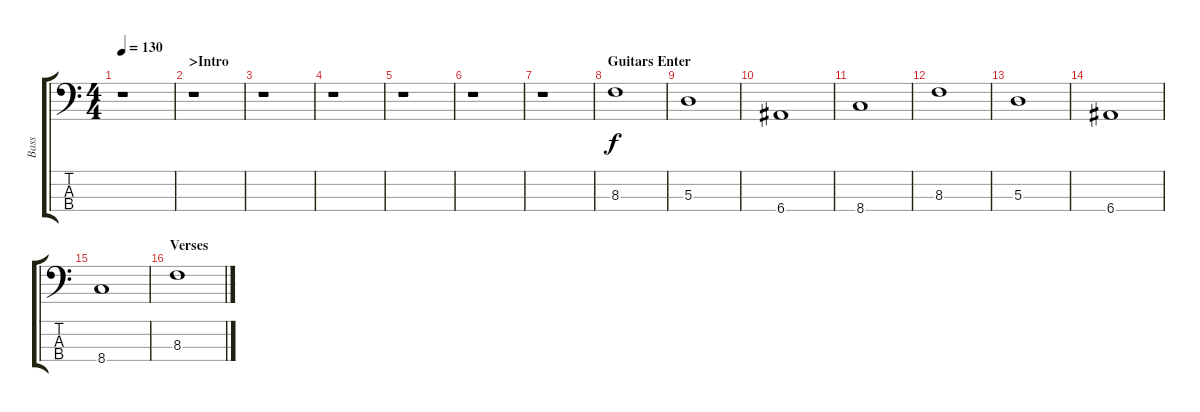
\track ("Bass" "Bass") {instrument electricbassfinger}
\staff {score tabs}
\tuning (G2 D2 A1 E1) {hide}
\ts (4 4)
\tempo 130
\clef f4
\ks c
r.1{dy f instrument electricbassfinger} |
\section ("" ">Intro")
r.1 |
r.1 |
r.1 |
r.1 |
r.1 |
r.1 |
\section ("" "Guitars Enter")
8.3.1 |
5.3.1 |
6.4.1 |
8.4.1 |
8.3.1 |
5.3.1 |
6.4.1 |
8.4.1 |
\section ("" "Verses")
8.3.1
